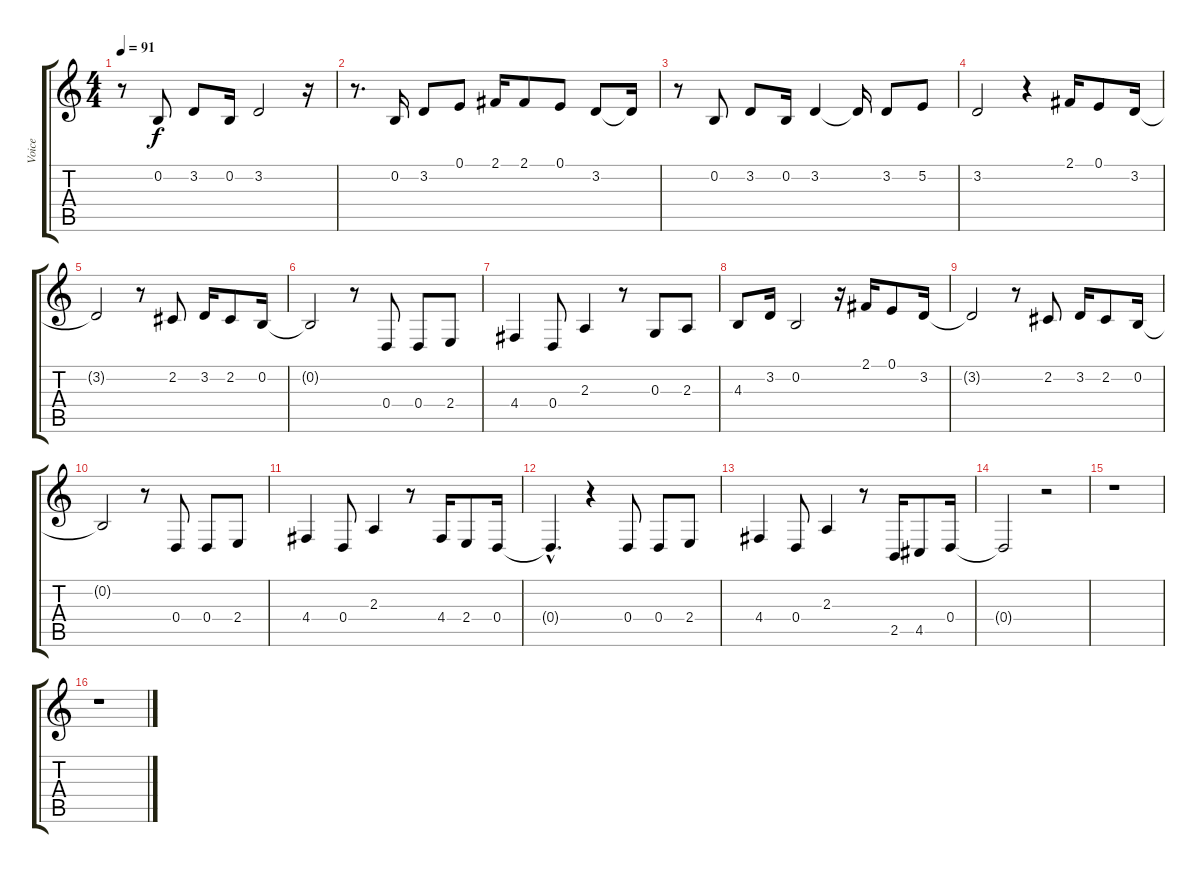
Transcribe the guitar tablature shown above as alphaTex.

\track ("Voice" "Voice") {instrument clarinet}
\staff {score tabs}
\tuning (E4 B3 G3 D3 A2 E2) {hide}
\ts (4 4)
\tempo 91
\clef g2
\ks c
r.8{dy f} 0.2.8 3.2.8 0.2.16 3.2.2 r.16 |
r.8{d} 0.2.16 3.2.8 0.1.8 2.1.16 2.1.8 0.1.8 3.2.8 3.2{t}.16 |
r.8 0.2.8 3.2.8 0.2.16 3.2.4 3.2{t}.16 3.2.8 5.2.8 |
3.2.2 r.4 2.1.16 0.1.8 3.2.16 |
3.2{t}.2 r.8 2.2.8 3.2.16 2.2.8 0.2.16 |
0.2{t}.2 r.8 0.4.8 0.4.8 2.4.8 |
4.4.4 0.4.8 2.3.4 r.8 0.3.8 2.3.8 |
4.3.8 3.2.16 0.2.2 r.16 2.1.16 0.1.8 3.2.16 |
3.2{t}.2 r.8 2.2.8 3.2.16 2.2.8 0.2.16 |
0.2{t}.2 r.8 0.4.8 0.4.8 2.4.8 |
4.4.4 0.4.8 2.3.4 r.8 4.4.16 2.4.8 0.4.16 |
0.4{hac t}.4{d} r.4 0.4.8 0.4.8 2.4.8 |
4.4.4 0.4.8 2.3.4 r.8 2.5.16 4.5.8 0.4.16 |
0.4{t}.2 r.2 |
r.1 |
r.1
